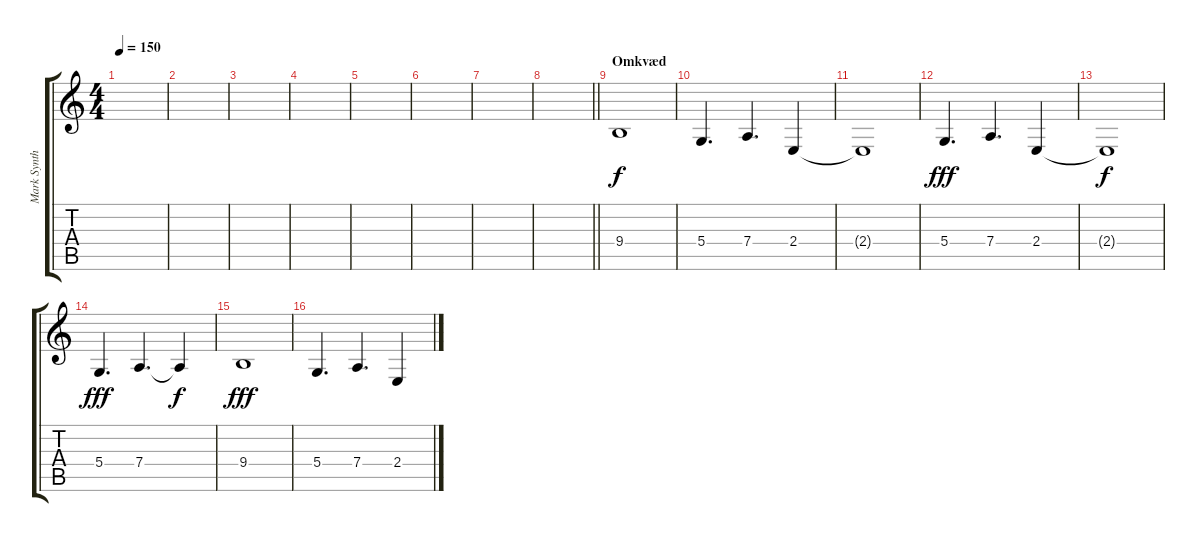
\track ("Mark Synth 2" "Mark Synth") {instrument electricgrandpiano}
\staff {score tabs}
\tuning (E4 B3 G3 D3 A2 E2) {hide}
\ts (4 4)
\tempo 150
\clef g2
\ks c
|
|
|
|
|
|
|
\barLineRight lightlight
|
\section ("" "Omkvæd")
9.4.1 |
5.4.4{d} 7.4.4{d} 2.4.4 |
2.4{t}.1{dy f} |
5.4.4{d dy fff} 7.4.4{d} 2.4.4 |
2.4{t}.1{dy f} |
5.4.4{d dy fff} 7.4.4{d} 7.4{t}.4{dy f} |
9.4.1{dy fff} |
5.4.4{d} 7.4.4{d} 2.4.4
